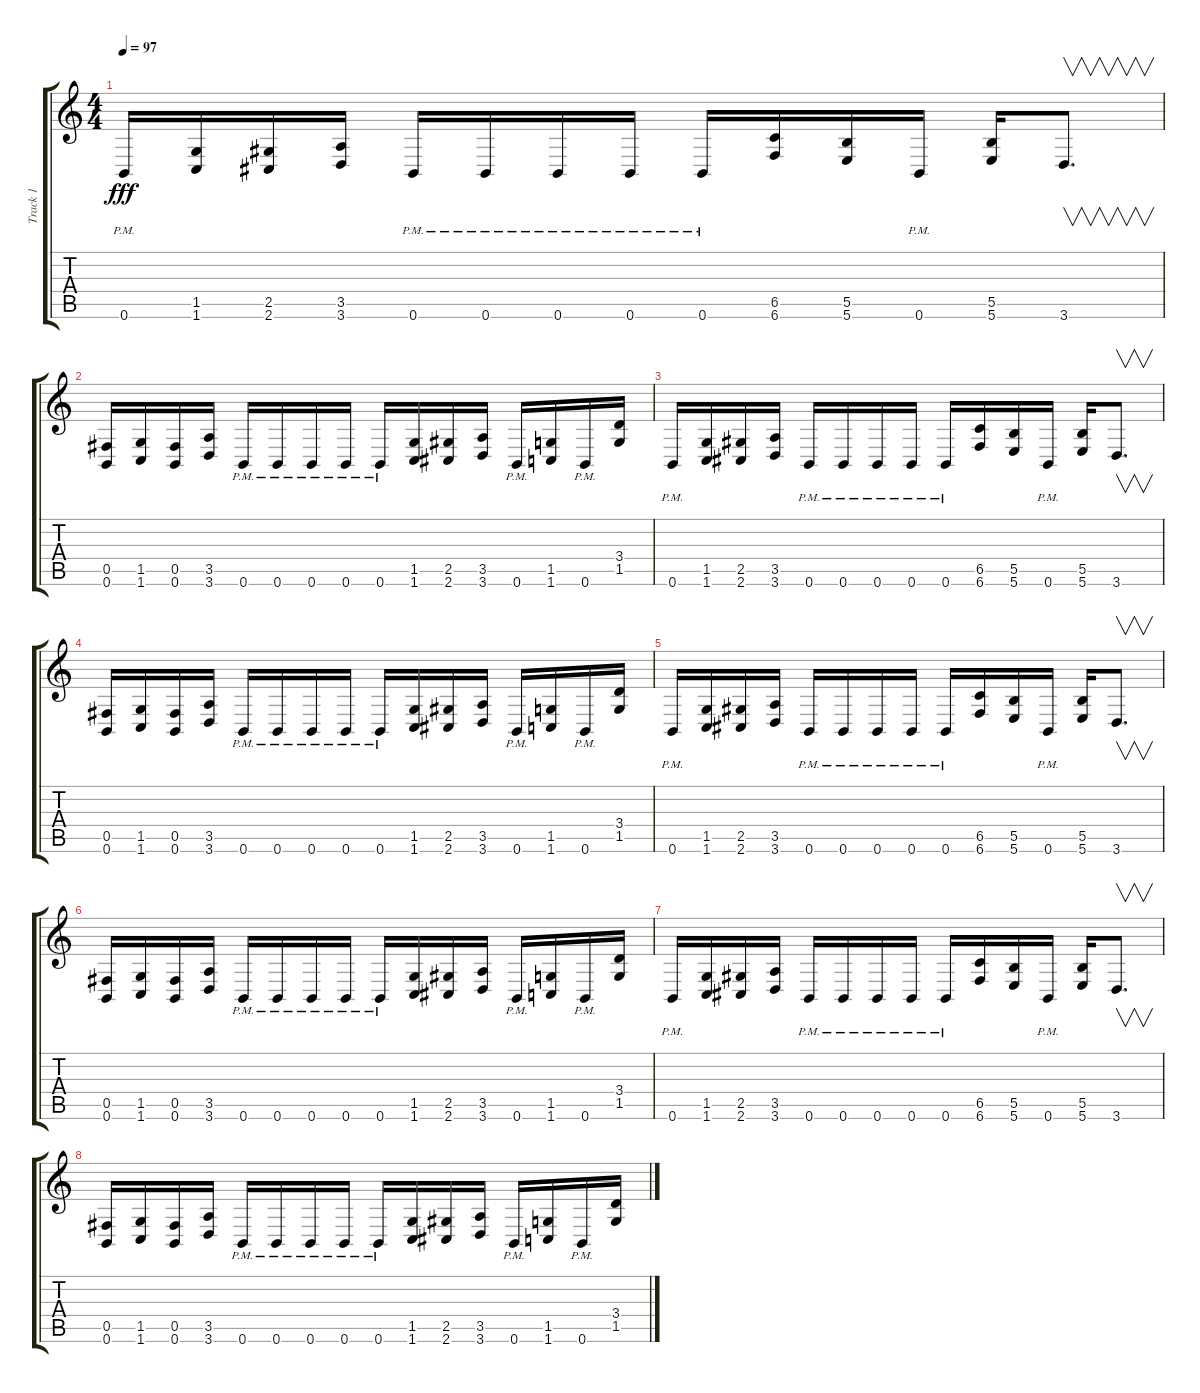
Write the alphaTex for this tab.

\track ("Track 1" "Track 1") {instrument distortionguitar}
\staff {score tabs}
\tuning (Db4 Ab3 E3 B2 Gb2 B1) {hide}
\ts (4 4)
\tempo 97
\clef g2
\ks c
0.6{pm}.16{dy fff} (1.5 1.6).16 (2.5 2.6).16 (3.5 3.6).16 0.6{pm}.16 0.6{pm}.16 0.6{pm}.16 0.6{pm}.16 0.6{pm}.16 (6.5 6.6).16 (5.5 5.6).16 0.6{pm}.16 (5.5 5.6).16 3.6.8{v d} |
(0.5 0.6).16 (1.5 1.6).16 (0.5 0.6).16 (3.5 3.6).16 0.6{pm}.16 0.6{pm}.16 0.6{pm}.16 0.6{pm}.16 0.6{pm}.16 (1.5 1.6).16 (2.5 2.6).16 (3.5 3.6).16 0.6{pm}.16 (1.5 1.6).16 0.6{pm}.16 (3.4 1.5).16 |
0.6{pm}.16 (1.5 1.6).16 (2.5 2.6).16 (3.5 3.6).16 0.6{pm}.16 0.6{pm}.16 0.6{pm}.16 0.6{pm}.16 0.6{pm}.16 (6.5 6.6).16 (5.5 5.6).16 0.6{pm}.16 (5.5 5.6).16 3.6.8{v d} |
(0.5 0.6).16 (1.5 1.6).16 (0.5 0.6).16 (3.5 3.6).16 0.6{pm}.16 0.6{pm}.16 0.6{pm}.16 0.6{pm}.16 0.6{pm}.16 (1.5 1.6).16 (2.5 2.6).16 (3.5 3.6).16 0.6{pm}.16 (1.5 1.6).16 0.6{pm}.16 (3.4 1.5).16 |
0.6{pm}.16 (1.5 1.6).16 (2.5 2.6).16 (3.5 3.6).16 0.6{pm}.16 0.6{pm}.16 0.6{pm}.16 0.6{pm}.16 0.6{pm}.16 (6.5 6.6).16 (5.5 5.6).16 0.6{pm}.16 (5.5 5.6).16 3.6.8{v d} |
(0.5 0.6).16 (1.5 1.6).16 (0.5 0.6).16 (3.5 3.6).16 0.6{pm}.16 0.6{pm}.16 0.6{pm}.16 0.6{pm}.16 0.6{pm}.16 (1.5 1.6).16 (2.5 2.6).16 (3.5 3.6).16 0.6{pm}.16 (1.5 1.6).16 0.6{pm}.16 (3.4 1.5).16 |
0.6{pm}.16 (1.5 1.6).16 (2.5 2.6).16 (3.5 3.6).16 0.6{pm}.16 0.6{pm}.16 0.6{pm}.16 0.6{pm}.16 0.6{pm}.16 (6.5 6.6).16 (5.5 5.6).16 0.6{pm}.16 (5.5 5.6).16 3.6.8{v d} |
(0.5 0.6).16 (1.5 1.6).16 (0.5 0.6).16 (3.5 3.6).16 0.6{pm}.16 0.6{pm}.16 0.6{pm}.16 0.6{pm}.16 0.6{pm}.16 (1.5 1.6).16 (2.5 2.6).16 (3.5 3.6).16 0.6{pm}.16 (1.5 1.6).16 0.6{pm}.16 (3.4 1.5).16
